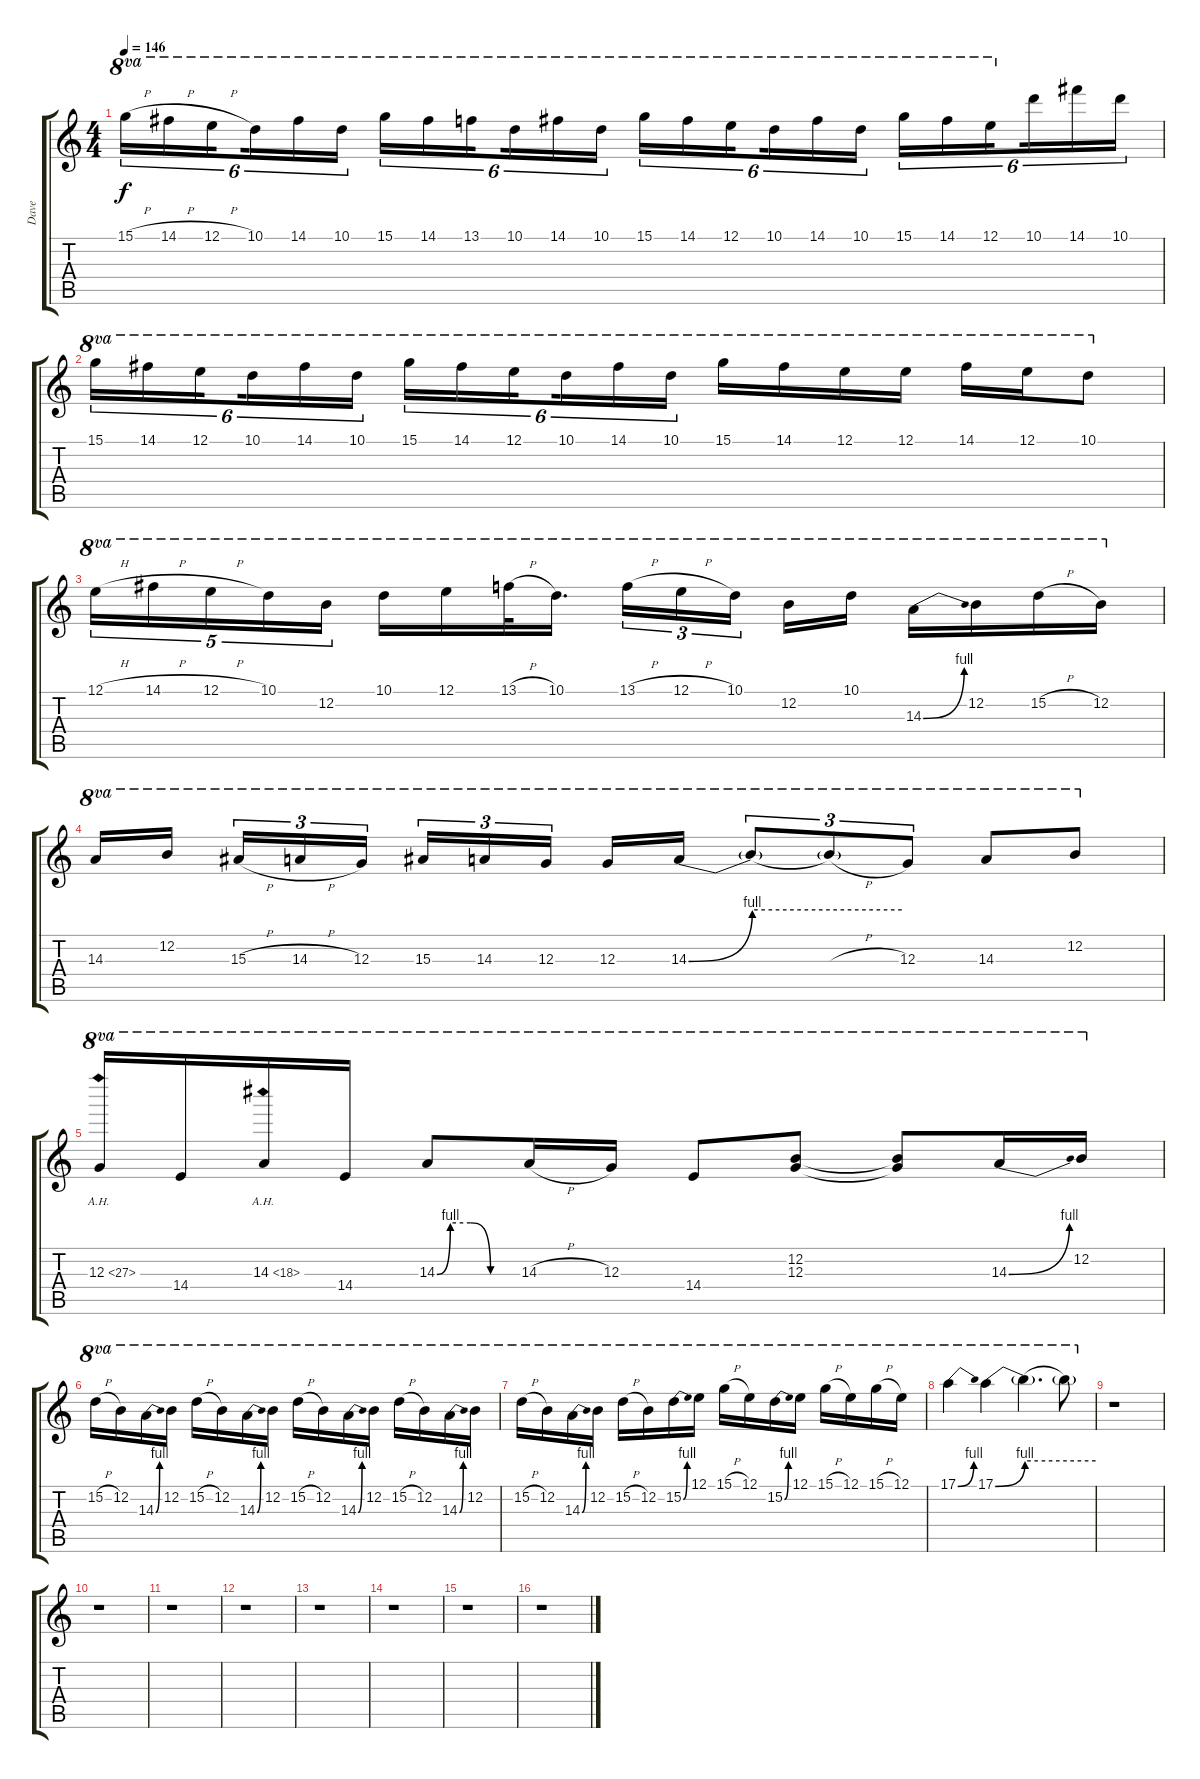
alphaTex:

\track ("Dave" "Dave") {instrument distortionguitar}
\staff {score tabs}
\tuning (E4 B3 G3 D3 A2 E2) {hide}
\ts (4 4)
\tempo 146
\clef g2
\ks c
15.1{h}.16{tu (6 4) ot 8va dy f} 14.1{h}.16{tu (6 4) ot 8va} 12.1{h}.16{tu (6 4) ot 8va beam splitsecondary} 10.1.16{tu (6 4) ot 8va} 14.1.16{tu (6 4) ot 8va} 10.1.16{tu (6 4) ot 8va} 15.1.16{tu (6 4) ot 8va} 14.1.16{tu (6 4) ot 8va} 13.1.16{tu (6 4) ot 8va beam splitsecondary} 10.1.16{tu (6 4) ot 8va} 14.1.16{tu (6 4) ot 8va} 10.1.16{tu (6 4) ot 8va} 15.1.16{tu (6 4) ot 8va} 14.1.16{tu (6 4) ot 8va} 12.1.16{tu (6 4) ot 8va beam splitsecondary} 10.1.16{tu (6 4) ot 8va} 14.1.16{tu (6 4) ot 8va} 10.1.16{tu (6 4) ot 8va} 15.1.16{tu (6 4) ot 8va} 14.1.16{tu (6 4) ot 8va} 12.1.16{tu (6 4) ot 8va beam splitsecondary} 10.1.16{tu (6 4)} 14.1.16{tu (6 4)} 10.1.16{tu (6 4)} |
15.1.16{tu (6 4) ot 8va} 14.1.16{tu (6 4) ot 8va} 12.1.16{tu (6 4) ot 8va beam splitsecondary} 10.1.16{tu (6 4) ot 8va} 14.1.16{tu (6 4) ot 8va} 10.1.16{tu (6 4) ot 8va} 15.1.16{tu (6 4) ot 8va} 14.1.16{tu (6 4) ot 8va} 12.1.16{tu (6 4) ot 8va beam splitsecondary} 10.1.16{tu (6 4) ot 8va} 14.1.16{tu (6 4) ot 8va} 10.1.16{tu (6 4) ot 8va} 15.1.16{ot 8va} 14.1.16{ot 8va} 12.1.16{ot 8va} 12.1.16{ot 8va} 14.1.16{ot 8va} 12.1.16{ot 8va} 10.1.8{ot 8va} |
12.1{h}.16{tu (5 4) ot 8va} 14.1{h}.16{tu (5 4) ot 8va} 12.1{h}.16{tu (5 4) ot 8va} 10.1.16{tu (5 4) ot 8va} 12.2.16{tu (5 4) ot 8va} 10.1.16{ot 8va} 12.1.16{ot 8va} 13.1{h}.32{ot 8va} 10.1.16{d ot 8va} 13.1{h}.16{tu (3 2) ot 8va} 12.1{h}.16{tu (3 2) ot 8va} 10.1.16{tu (3 2) ot 8va beam splitsecondary} 12.2.16{ot 8va} 10.1.16{ot 8va} 14.3{be (bend 0 0 60 4)}.16{ot 8va} 12.2.16{ot 8va} 15.2{h}.16{ot 8va} 12.2.16{ot 8va} |
14.3.16{ot 8va} 12.2.16{ot 8va beam splitsecondary} 15.3{h}.16{tu (3 2) ot 8va} 14.3{h}.16{tu (3 2) ot 8va} 12.3.16{tu (3 2) ot 8va} 15.3.16{tu (3 2) ot 8va} 14.3.16{tu (3 2) ot 8va} 12.3.16{tu (3 2) ot 8va beam splitsecondary} 12.3.16{ot 8va} 14.3{be (bend 0 0 60 4)}.16{ot 8va} 14.3{be (hold 0 4 60 4) t}.8{tu (3 2) ot 8va} 14.3{h t}.8{tu (3 2) ot 8va} 12.3.8{tu (3 2) ot 8va} 14.3.8{ot 8va} 12.2.8{ot 8va} |
12.3{ah 15}.16{ot 8va} 14.4.16{ot 8va} 14.3{ah 4}.16{ot 8va} 14.4.16{ot 8va} 14.3{be (custom 0 0 10 4 25 4 40 0 60 0)}.8{ot 8va} 14.3{h}.16{ot 8va} 12.3.16{ot 8va} 14.4.8{ot 8va} (12.2 12.3).8{ot 8va} (12.2{t} 12.3{t}).8{ot 8va} 14.3{be (bend 0 0 60 4)}.16{ot 8va} 12.2.16{ot 8va} |
15.2{h}.16{ot 8va} 12.2.16{ot 8va} 14.3{be (bend 0 0 60 4)}.16{ot 8va} 12.2.16{ot 8va} 15.2{h}.16{ot 8va} 12.2.16{ot 8va} 14.3{be (bend 0 0 60 4)}.16{ot 8va} 12.2.16{ot 8va} 15.2{h}.16{ot 8va} 12.2.16{ot 8va} 14.3{be (bend 0 0 60 4)}.16{ot 8va} 12.2.16{ot 8va} 15.2{h}.16{ot 8va} 12.2.16{ot 8va} 14.3{be (bend 0 0 60 4)}.16{ot 8va} 12.2.16{ot 8va} |
15.2{h}.16{ot 8va} 12.2.16{ot 8va} 14.3{be (bend 0 0 60 4)}.16{ot 8va} 12.2.16{ot 8va} 15.2{h}.16{ot 8va} 12.2.16{ot 8va} 15.2{be (bend 0 0 60 4)}.16{ot 8va} 12.1.16{ot 8va} 15.1{h}.16{ot 8va} 12.1.16{ot 8va} 15.2{be (bend 0 0 60 4)}.16{ot 8va} 12.1.16{ot 8va} 15.1{h}.16{ot 8va} 12.1.16{ot 8va} 15.1{h}.16{ot 8va} 12.1.16{ot 8va} |
17.1{be (bend 0 0 60 4)}.4{ot 8va} 17.1{be (bend 0 0 60 4)}.4{ot 8va} 17.1{be (hold 0 4 60 4) t}.4{d ot 8va} 17.1{t}.8{ot 8va} |
r.1 |
r.1 |
r.1 |
r.1 |
r.1 |
r.1 |
r.1 |
r.1
